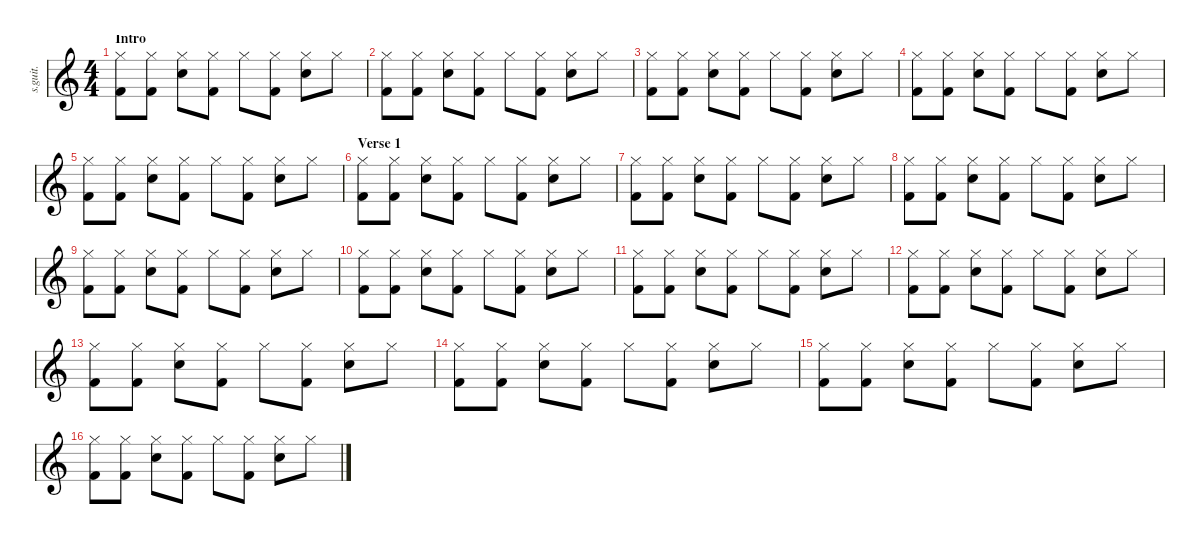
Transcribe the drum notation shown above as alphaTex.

\defaultSystemsLayout 4
\hideDynamics
\bracketExtendMode nobrackets
\track ("Drums" "s.guit.") {instrument percussion}
\staff {score}
\articulation defaults
\ts (4 4)
\beaming (8 2 2 2 2)
\section ("" "Intro")
\tempo (120 hide)
\clef g2
\ks c
("Kick (hit) 2" "Hi-Hat (closed)").8{dy mf} ("Kick (hit) 2" "Hi-Hat (closed)").8 ("Snare (hit) 2" "Hi-Hat (closed)").8 ("Kick (hit) 2" "Hi-Hat (closed)").8 "Hi-Hat (closed)".8 ("Kick (hit) 2" "Hi-Hat (closed)").8 ("Snare (hit) 2" "Hi-Hat (closed)").8 "Hi-Hat (closed)".8 |
("Kick (hit) 2" "Hi-Hat (closed)").8 ("Kick (hit) 2" "Hi-Hat (closed)").8 ("Snare (hit) 2" "Hi-Hat (closed)").8 ("Kick (hit) 2" "Hi-Hat (closed)").8 "Hi-Hat (closed)".8 ("Kick (hit) 2" "Hi-Hat (closed)").8 ("Snare (hit) 2" "Hi-Hat (closed)").8 "Hi-Hat (closed)".8 |
("Kick (hit) 2" "Hi-Hat (closed)").8 ("Kick (hit) 2" "Hi-Hat (closed)").8 ("Snare (hit) 2" "Hi-Hat (closed)").8 ("Kick (hit) 2" "Hi-Hat (closed)").8 "Hi-Hat (closed)".8 ("Kick (hit) 2" "Hi-Hat (closed)").8 ("Snare (hit) 2" "Hi-Hat (closed)").8 "Hi-Hat (closed)".8 |
("Kick (hit) 2" "Hi-Hat (closed)").8 ("Kick (hit) 2" "Hi-Hat (closed)").8 ("Snare (hit) 2" "Hi-Hat (closed)").8 ("Kick (hit) 2" "Hi-Hat (closed)").8 "Hi-Hat (closed)".8 ("Kick (hit) 2" "Hi-Hat (closed)").8 ("Snare (hit) 2" "Hi-Hat (closed)").8 "Hi-Hat (closed)".8 |
("Kick (hit) 2" "Hi-Hat (closed)").8 ("Kick (hit) 2" "Hi-Hat (closed)").8 ("Snare (hit) 2" "Hi-Hat (closed)").8 ("Kick (hit) 2" "Hi-Hat (closed)").8 "Hi-Hat (closed)".8 ("Kick (hit) 2" "Hi-Hat (closed)").8 ("Snare (hit) 2" "Hi-Hat (closed)").8 "Hi-Hat (closed)".8 |
\section ("" "Verse 1")
("Kick (hit) 2" "Hi-Hat (closed)").8 ("Kick (hit) 2" "Hi-Hat (closed)").8 ("Snare (hit) 2" "Hi-Hat (closed)").8 ("Kick (hit) 2" "Hi-Hat (closed)").8 "Hi-Hat (closed)".8 ("Kick (hit) 2" "Hi-Hat (closed)").8 ("Snare (hit) 2" "Hi-Hat (closed)").8 "Hi-Hat (closed)".8 |
("Kick (hit) 2" "Hi-Hat (closed)").8 ("Kick (hit) 2" "Hi-Hat (closed)").8 ("Snare (hit) 2" "Hi-Hat (closed)").8 ("Kick (hit) 2" "Hi-Hat (closed)").8 "Hi-Hat (closed)".8 ("Kick (hit) 2" "Hi-Hat (closed)").8 ("Snare (hit) 2" "Hi-Hat (closed)").8 "Hi-Hat (closed)".8 |
("Kick (hit) 2" "Hi-Hat (closed)").8 ("Kick (hit) 2" "Hi-Hat (closed)").8 ("Snare (hit) 2" "Hi-Hat (closed)").8 ("Kick (hit) 2" "Hi-Hat (closed)").8 "Hi-Hat (closed)".8 ("Kick (hit) 2" "Hi-Hat (closed)").8 ("Snare (hit) 2" "Hi-Hat (closed)").8 "Hi-Hat (closed)".8 |
("Kick (hit) 2" "Hi-Hat (closed)").8 ("Kick (hit) 2" "Hi-Hat (closed)").8 ("Snare (hit) 2" "Hi-Hat (closed)").8 ("Kick (hit) 2" "Hi-Hat (closed)").8 "Hi-Hat (closed)".8 ("Kick (hit) 2" "Hi-Hat (closed)").8 ("Snare (hit) 2" "Hi-Hat (closed)").8 "Hi-Hat (closed)".8 |
("Kick (hit) 2" "Hi-Hat (closed)").8 ("Kick (hit) 2" "Hi-Hat (closed)").8 ("Snare (hit) 2" "Hi-Hat (closed)").8 ("Kick (hit) 2" "Hi-Hat (closed)").8 "Hi-Hat (closed)".8 ("Kick (hit) 2" "Hi-Hat (closed)").8 ("Snare (hit) 2" "Hi-Hat (closed)").8 "Hi-Hat (closed)".8 |
("Kick (hit) 2" "Hi-Hat (closed)").8 ("Kick (hit) 2" "Hi-Hat (closed)").8 ("Snare (hit) 2" "Hi-Hat (closed)").8 ("Kick (hit) 2" "Hi-Hat (closed)").8 "Hi-Hat (closed)".8 ("Kick (hit) 2" "Hi-Hat (closed)").8 ("Snare (hit) 2" "Hi-Hat (closed)").8 "Hi-Hat (closed)".8 |
("Kick (hit) 2" "Hi-Hat (closed)").8 ("Kick (hit) 2" "Hi-Hat (closed)").8 ("Snare (hit) 2" "Hi-Hat (closed)").8 ("Kick (hit) 2" "Hi-Hat (closed)").8 "Hi-Hat (closed)".8 ("Kick (hit) 2" "Hi-Hat (closed)").8 ("Snare (hit) 2" "Hi-Hat (closed)").8 "Hi-Hat (closed)".8 |
("Kick (hit) 2" "Hi-Hat (closed)").8 ("Kick (hit) 2" "Hi-Hat (closed)").8 ("Snare (hit) 2" "Hi-Hat (closed)").8 ("Kick (hit) 2" "Hi-Hat (closed)").8 "Hi-Hat (closed)".8 ("Kick (hit) 2" "Hi-Hat (closed)").8 ("Snare (hit) 2" "Hi-Hat (closed)").8 "Hi-Hat (closed)".8 |
("Kick (hit) 2" "Hi-Hat (closed)").8 ("Kick (hit) 2" "Hi-Hat (closed)").8 ("Snare (hit) 2" "Hi-Hat (closed)").8 ("Kick (hit) 2" "Hi-Hat (closed)").8 "Hi-Hat (closed)".8 ("Kick (hit) 2" "Hi-Hat (closed)").8 ("Snare (hit) 2" "Hi-Hat (closed)").8 "Hi-Hat (closed)".8 |
("Kick (hit) 2" "Hi-Hat (closed)").8 ("Kick (hit) 2" "Hi-Hat (closed)").8 ("Snare (hit) 2" "Hi-Hat (closed)").8 ("Kick (hit) 2" "Hi-Hat (closed)").8 "Hi-Hat (closed)".8 ("Kick (hit) 2" "Hi-Hat (closed)").8 ("Snare (hit) 2" "Hi-Hat (closed)").8 "Hi-Hat (closed)".8 |
("Kick (hit) 2" "Hi-Hat (closed)").8 ("Kick (hit) 2" "Hi-Hat (closed)").8 ("Snare (hit) 2" "Hi-Hat (closed)").8 ("Kick (hit) 2" "Hi-Hat (closed)").8 "Hi-Hat (closed)".8 ("Kick (hit) 2" "Hi-Hat (closed)").8 ("Snare (hit) 2" "Hi-Hat (closed)").8 "Hi-Hat (closed)".8
